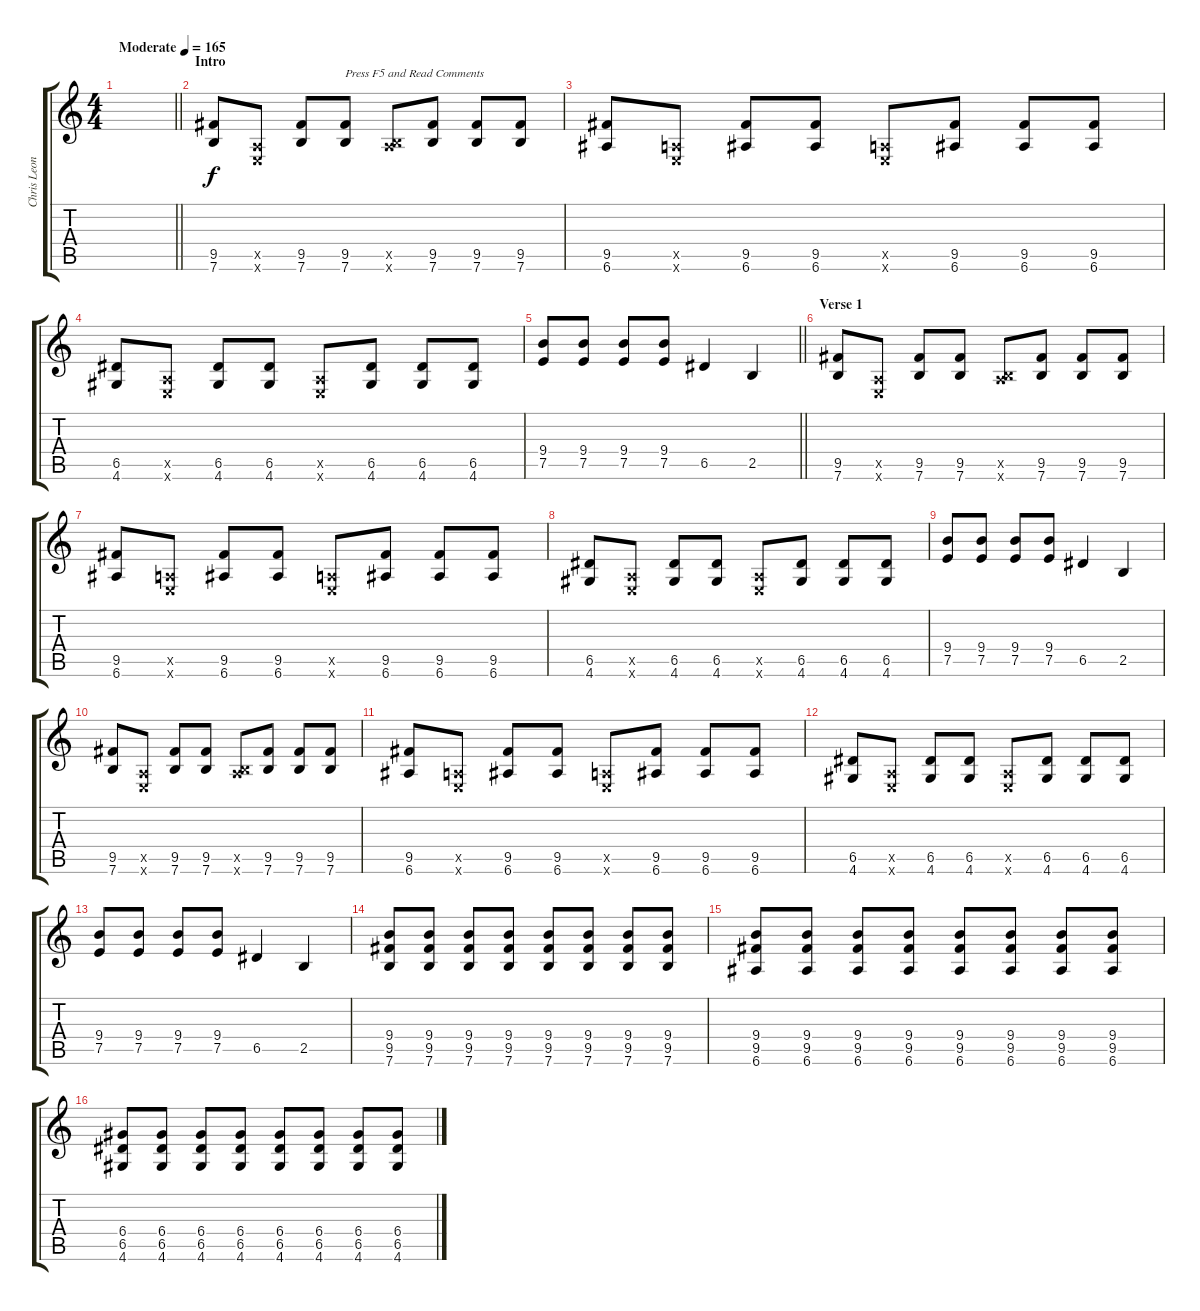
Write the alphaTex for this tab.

\track ("Chris Leonard (3rd Guitarist)" "Chris Leon") {instrument distortionguitar}
\staff {score tabs}
\tuning (E4 B3 G3 D3 A2 E2) {hide}
\ts (4 4)
\tempo (165 "Moderate")
\clef g2
\barLineRight lightlight
\ks c
|
\section ("" "Intro")
(9.5 7.6).8 (0.5{x} 0.6{x}).8 (9.5 7.6).8 (9.5 7.6).8{txt "Press F5 and Read Comments"} (0.5{x} 7.6{x}).8 (9.5 7.6).8 (9.5 7.6).8 (9.5 7.6).8 |
(9.5 6.6).8 (0.5{x} 0.6{x}).8 (9.5 6.6).8 (9.5 6.6).8 (0.5{x} 0.6{x}).8 (9.5 6.6).8 (9.5 6.6).8 (9.5 6.6).8 |
(6.5 4.6).8 (0.5{x} 0.6{x}).8 (6.5 4.6).8 (6.5 4.6).8 (0.5{x} 0.6{x}).8 (6.5 4.6).8 (6.5 4.6).8 (6.5 4.6).8 |
\barLineRight lightlight
(9.4 7.5).8 (9.4 7.5).8 (9.4 7.5).8 (9.4 7.5).8 6.5.4 2.5.4 |
\section ("" "Verse 1")
(9.5 7.6).8 (0.5{x} 0.6{x}).8 (9.5 7.6).8 (9.5 7.6).8 (0.5{x} 7.6{x}).8 (9.5 7.6).8 (9.5 7.6).8 (9.5 7.6).8 |
(9.5 6.6).8 (0.5{x} 0.6{x}).8 (9.5 6.6).8 (9.5 6.6).8 (0.5{x} 0.6{x}).8 (9.5 6.6).8 (9.5 6.6).8 (9.5 6.6).8 |
(6.5 4.6).8 (0.5{x} 0.6{x}).8 (6.5 4.6).8 (6.5 4.6).8 (0.5{x} 0.6{x}).8 (6.5 4.6).8 (6.5 4.6).8 (6.5 4.6).8 |
(9.4 7.5).8 (9.4 7.5).8 (9.4 7.5).8 (9.4 7.5).8 6.5.4 2.5.4 |
(9.5 7.6).8 (0.5{x} 0.6{x}).8 (9.5 7.6).8 (9.5 7.6).8 (0.5{x} 7.6{x}).8 (9.5 7.6).8 (9.5 7.6).8 (9.5 7.6).8 |
(9.5 6.6).8 (0.5{x} 0.6{x}).8 (9.5 6.6).8 (9.5 6.6).8 (0.5{x} 0.6{x}).8 (9.5 6.6).8 (9.5 6.6).8 (9.5 6.6).8 |
(6.5 4.6).8 (0.5{x} 0.6{x}).8 (6.5 4.6).8 (6.5 4.6).8 (0.5{x} 0.6{x}).8 (6.5 4.6).8 (6.5 4.6).8 (6.5 4.6).8 |
(9.4 7.5).8 (9.4 7.5).8 (9.4 7.5).8 (9.4 7.5).8 6.5.4 2.5.4 |
(9.4 9.5 7.6).8 (9.4 9.5 7.6).8 (9.4 9.5 7.6).8 (9.4 9.5 7.6).8 (9.4 9.5 7.6).8 (9.4 9.5 7.6).8 (9.4 9.5 7.6).8 (9.4 9.5 7.6).8 |
(9.4 9.5 6.6).8 (9.4 9.5 6.6).8 (9.4 9.5 6.6).8 (9.4 9.5 6.6).8 (9.4 9.5 6.6).8 (9.4 9.5 6.6).8 (9.4 9.5 6.6).8 (9.4 9.5 6.6).8 |
(6.4 6.5 4.6).8 (6.4 6.5 4.6).8 (6.4 6.5 4.6).8 (6.4 6.5 4.6).8 (6.4 6.5 4.6).8 (6.4 6.5 4.6).8 (6.4 6.5 4.6).8 (6.4 6.5 4.6).8
